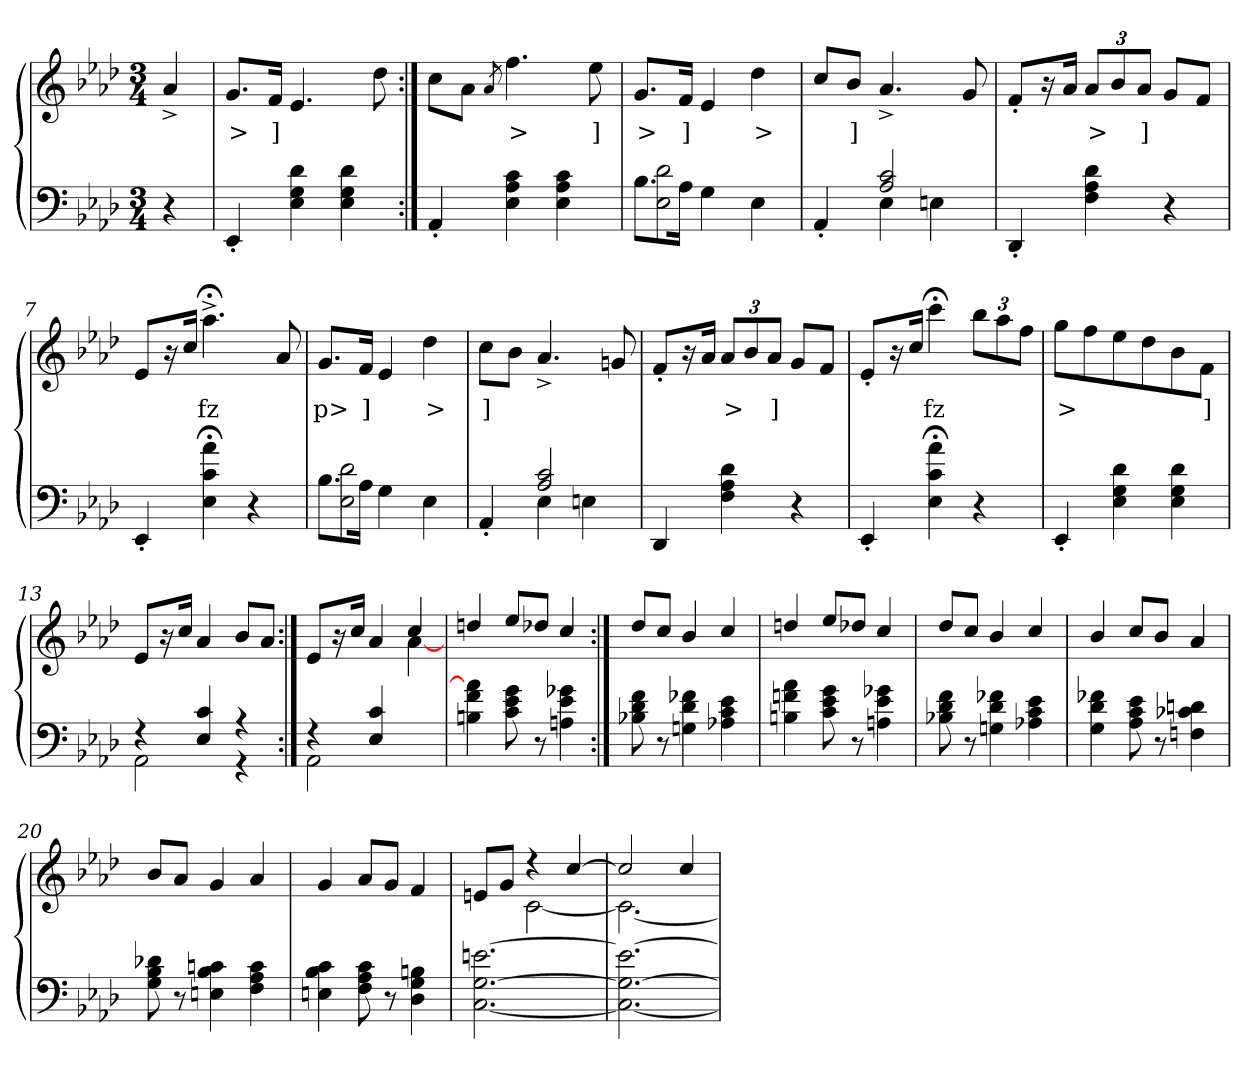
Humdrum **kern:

**kern	**kern	**text
*part2	*part1	*part1
*staff2	*staff1	*staff1
*clefF4	*clefG2	*
*k[b-e-a-d-]	*k[b-e-a-d-]	*
*M3/4	*M3/4	*
=1	=1	=1
4r	4a-^>	.
=2	=2	=2
4EE-'>	8.gL	>
.	16fJk	]
4d- 4G 4E-	4.e-	.
4d- 4G 4E-	.	.
.	8dd-	.
=3:|!	=3:|!	=3:|!
4AA-'>	8ccL	.
.	8a-J	.
.	8qa-/	.
4c 4A- 4E-	4.ff	>
4c 4A- 4E-	.	.
.	8ee-	]
=4	=4	=4
*^	*	*
8.B-\L	2d- 2E-	8.gL	>
16A-Jk	.	16fJk	]
4G\	.	4e-	.
4ryy	4E-	4dd-	>
=5	=5	=5	=5
4AA-'>	4ryy	8cc/L	.
.	.	8b-J	]
2c 2A-	4E-	4.a-^>	.
.	4En	.	.
.	.	8g	.
*v	*v	*	*
=6	=6	=6
4DD-'>	8f'>L	.
.	16r	.
.	16a-Jk	.
4d- 4A- 4F	12a-L	>
.	12b-	.
.	12a-J	]
4r	8gL	.
.	8fJ	.
=7	=7	=7
4EE-'>	8e-/L	.
.	16r	.
.	16ccJk	.
4a-;< 4c;< 4E-;<	4.aa-;<^>	fz
4r	.	.
.	8a-	.
=8	=8	=8
*^	*	*
8.B-\L	2d- 2E-	8.gL	p>
16A-Jk	.	16fJk	]
4G\	.	4e-	.
4ryy	4E-	4dd-	>
=9	=9	=9	=9
4AA-'>	4ryy	8ccL	]
.	.	8b-J	.
2c 2A-	4E-	4.a-^>	.
.	4En	.	.
.	.	8gn	.
*v	*v	*	*
=10	=10	=10
4DD-	8f'>L	.
.	16r	.
.	16a-Jk	.
4d- 4A- 4F	12a-L	>
.	12b-	.
.	12a-J	]
4r	8gL	.
.	8fJ	.
=11	=11	=11
4EE-'>	8e-'>L	.
.	16r	.
.	16ccJk	.
4a-;< 4c;< 4E-;<	4ccc;<	fz
4r	12bb-L	.
.	12aa-	.
.	12ffJ	.
=12	=12	=12
4EE-'>	8ggL	>
.	8ff	.
4d- 4G 4E-	8ee-	.
.	8dd-	.
4d- 4G 4E-	8b-	.
.	8fJ	]
=13	=13	=13
*^	*	*
4r	2AA-	8e-L	.
.	.	16r	.
.	.	16ccJk	.
4c 4E-	.	4a-	.
4r	4r	8b-L	.
.	.	8a-J	.
=14:|!	=14:|!	=14:|!	=14:|!
*	*	*^	*
4r	2AA-	8e-L	2ryy	.
.	.	16r	.	.
.	.	16ccJk	.	.
4c 4E-	.	4a-	.	.
4ryy	4ryy	4cc	[4a-	.
*v	*v	*	*	*
*	*v	*v	*
=15	=15	=15
4a-] 4f 4Bn	4ddn/	.
8g 8e- 8c	8ee-/L	.
8r	8dd-XJ	.
4g-X 4e- 4An	4cc/	.
=16:|!	=16:|!	=16:|!
8f 8d- 8B-X	8dd-/L	.
8r	8ccJ	.
4f-X 4d- 4Gn	4b-/	.
4e- 4c 4A-X	4cc/	.
=17	=17	=17
4a- 4fn 4Bn	4ddn/	.
8g 8e- 8c	8ee-/L	.
8r	8dd-XJ	.
4g-X 4e- 4An	4cc/	.
=18	=18	=18
8f 8d- 8B-X	8dd-/L	.
8r	8ccJ	.
4f-X 4d- 4Gn	4b-/	.
4e- 4c 4A-X	4cc/	.
=19	=19	=19
4f-X 4d- 4G	4b-/	.
8e- 8c 8A-	8cc/L	.
8r	8b-J	.
4dn 4c-X 4Fn	4a-	.
=20	=20	=20
8d-X 8B- 8G	8b-L	.
8r	8a-J	.
4cn 4B- 4En	4g	.
4c 4A- 4F	4a-	.
=21	=21	=21
4c 4B- 4En	4g	.
8c 8A- 8F	8a-L	.
8r	8gJ	.
4Bn 4G 4D-	4f	.
=22	=22	=22
*	*^	*
[2.en [2.G [2.C	8enL	4ryy	.
.	8gJ	.	.
.	4r	[2c	.
.	[4cc	.	.
=23	=23	=23	=23
2.en_ 2.G_ 2.C_	2cc]	2.c_	.
.	4cc	.	.
*	*v	*v	*
=	=	=
*-	*-	*-
